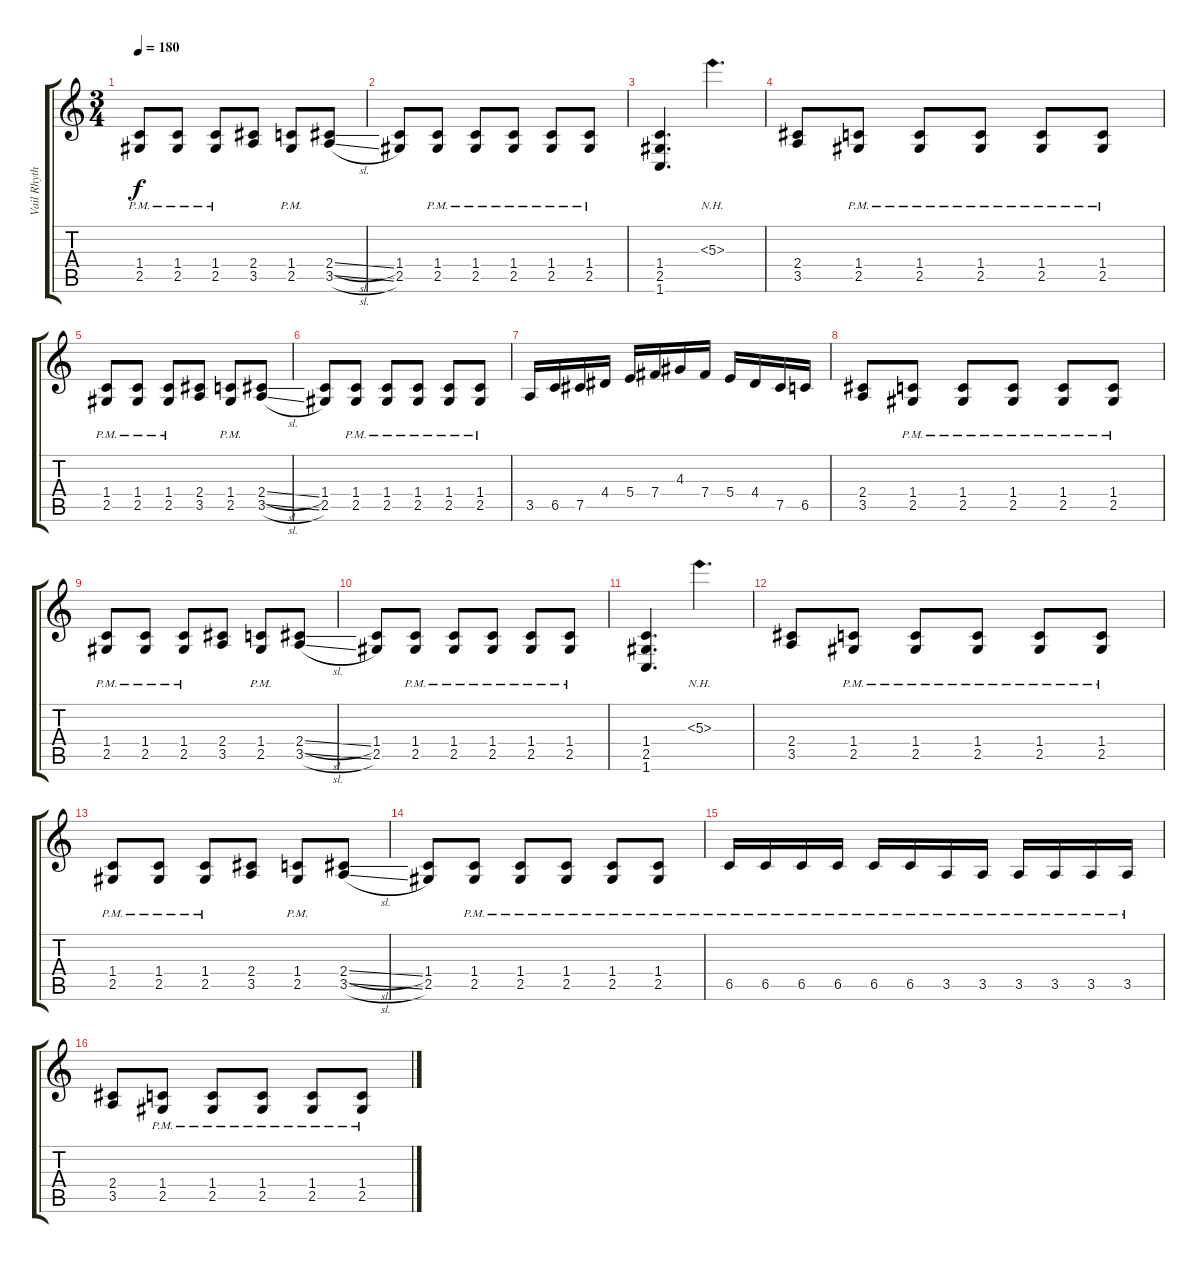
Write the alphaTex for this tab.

\track ("Vail Rhythm" "Vail Rhyth") {instrument overdrivenguitar}
\staff {score tabs}
\tuning (Db4 Ab3 E3 B2 Gb2 B1) {hide}
\ts (3 4)
\tempo 180
\clef g2
\ks c
(1.4{pm} 2.5{pm}).8{dy f} (1.4{pm} 2.5{pm}).8 (1.4{pm} 2.5{pm}).8 (2.4 3.5).8 (1.4{pm} 2.5{pm}).8 (2.4{sl} 3.5{sl}).8 |
(1.4 2.5).8 (1.4{pm} 2.5{pm}).8 (1.4{pm} 2.5{pm}).8 (1.4{pm} 2.5{pm}).8 (1.4{pm} 2.5{pm}).8 (1.4{pm} 2.5{pm}).8 |
(1.4 2.5 1.6).4{d} 5.3{nh}.4{d} |
(2.4 3.5).8 (1.4{pm} 2.5{pm}).8 (1.4{pm} 2.5{pm}).8 (1.4{pm} 2.5{pm}).8 (1.4{pm} 2.5{pm}).8 (1.4{pm} 2.5{pm}).8 |
(1.4{pm} 2.5{pm}).8 (1.4{pm} 2.5{pm}).8 (1.4{pm} 2.5{pm}).8 (2.4 3.5).8 (1.4{pm} 2.5{pm}).8 (2.4{sl} 3.5{sl}).8 |
(1.4 2.5).8 (1.4{pm} 2.5{pm}).8 (1.4{pm} 2.5{pm}).8 (1.4{pm} 2.5{pm}).8 (1.4{pm} 2.5{pm}).8 (1.4{pm} 2.5{pm}).8 |
3.5.16 6.5.16 7.5.16 4.4.16 5.4.16 7.4.16 4.3.16 7.4.16 5.4.16 4.4.16 7.5.16 6.5.16 |
(2.4 3.5).8 (1.4{pm} 2.5{pm}).8 (1.4{pm} 2.5{pm}).8 (1.4{pm} 2.5{pm}).8 (1.4{pm} 2.5{pm}).8 (1.4{pm} 2.5{pm}).8 |
(1.4{pm} 2.5{pm}).8 (1.4{pm} 2.5{pm}).8 (1.4{pm} 2.5{pm}).8 (2.4 3.5).8 (1.4{pm} 2.5{pm}).8 (2.4{sl} 3.5{sl}).8 |
(1.4 2.5).8 (1.4{pm} 2.5{pm}).8 (1.4{pm} 2.5{pm}).8 (1.4{pm} 2.5{pm}).8 (1.4{pm} 2.5{pm}).8 (1.4{pm} 2.5{pm}).8 |
(1.4 2.5 1.6).4{d} 5.3{nh}.4{d} |
(2.4 3.5).8 (1.4{pm} 2.5{pm}).8 (1.4{pm} 2.5{pm}).8 (1.4{pm} 2.5{pm}).8 (1.4{pm} 2.5{pm}).8 (1.4{pm} 2.5{pm}).8 |
(1.4{pm} 2.5{pm}).8 (1.4{pm} 2.5{pm}).8 (1.4{pm} 2.5{pm}).8 (2.4 3.5).8 (1.4{pm} 2.5{pm}).8 (2.4{sl} 3.5{sl}).8 |
(1.4 2.5).8 (1.4{pm} 2.5{pm}).8 (1.4{pm} 2.5{pm}).8 (1.4{pm} 2.5{pm}).8 (1.4{pm} 2.5{pm}).8 (1.4{pm} 2.5{pm}).8 |
6.5{pm}.16 6.5{pm}.16 6.5{pm}.16 6.5{pm}.16 6.5{pm}.16 6.5{pm}.16 3.5{pm}.16 3.5{pm}.16 3.5{pm}.16 3.5{pm}.16 3.5{pm}.16 3.5{pm}.16 |
(2.4 3.5).8 (1.4{pm} 2.5{pm}).8 (1.4{pm} 2.5{pm}).8 (1.4{pm} 2.5{pm}).8 (1.4{pm} 2.5{pm}).8 (1.4{pm} 2.5{pm}).8
